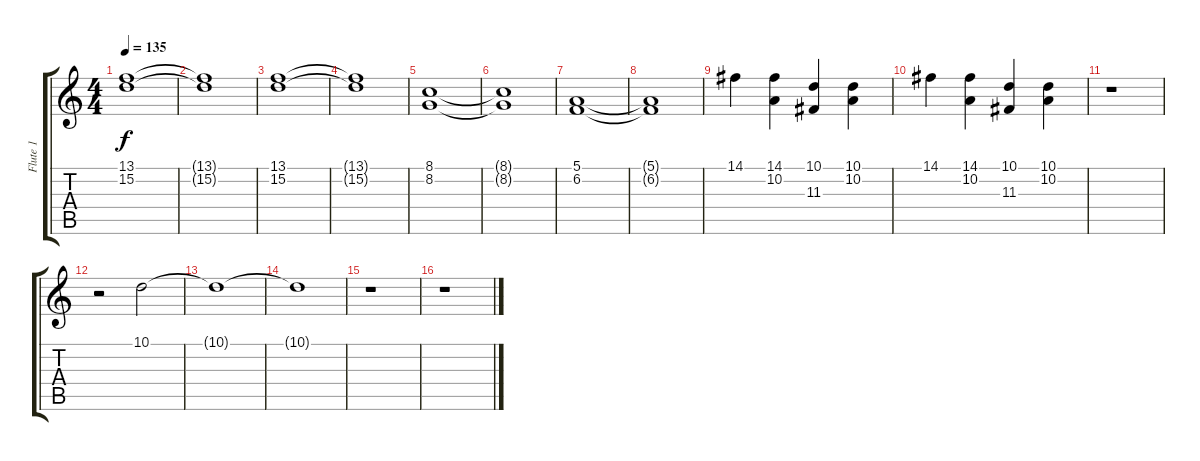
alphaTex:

\track ("Flute 1" "Flute 1") {instrument flute}
\staff {score tabs}
\tuning (E4 B3 G3 D3 A2 E2) {hide}
\ts (4 4)
\tempo 135
\clef g2
\ks c
(13.1 15.2).1{dy f} |
(13.1{t} 15.2{t}).1 |
(13.1 15.2).1 |
(13.1{t} 15.2{t}).1 |
(8.1 8.2).1 |
(8.1{t} 8.2{t}).1 |
(5.1 6.2).1 |
(5.1{t} 6.2{t}).1 |
14.1.4 (14.1 10.2).4 (10.1 11.3).4 (10.1 10.2).4 |
14.1.4 (14.1 10.2).4 (10.1 11.3).4 (10.1 10.2).4 |
r.1 |
r.2 10.1.2 |
10.1{t}.1 |
10.1{t}.1 |
r.1 |
r.1
